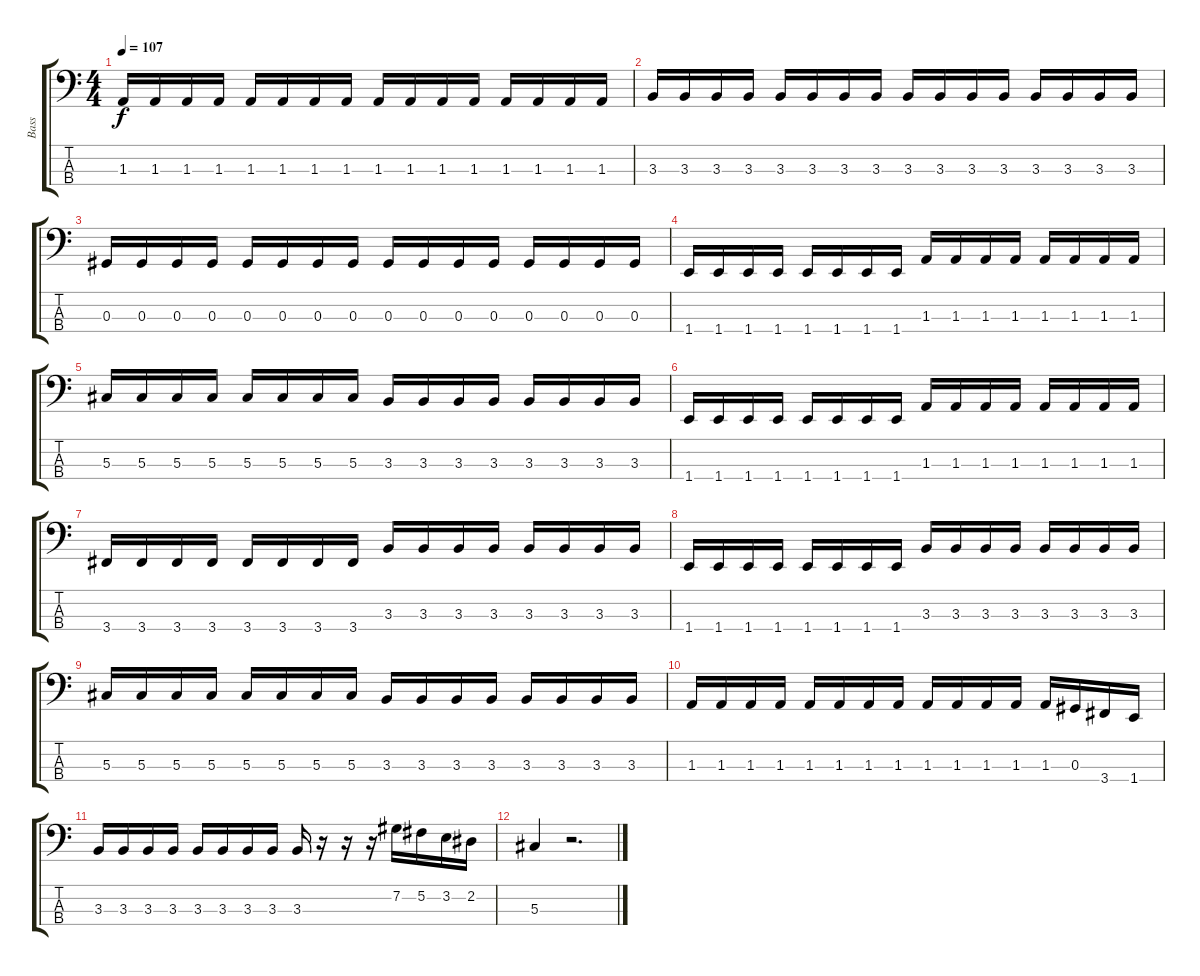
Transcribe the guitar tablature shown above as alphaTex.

\track ("Bass" "Bass") {instrument electricbassfinger}
\staff {score tabs}
\tuning (Gb2 Db2 Ab1 Eb1) {hide}
\ts (4 4)
\tempo 107
\clef f4
\ks c
1.3.16{dy f} 1.3.16 1.3.16 1.3.16 1.3.16 1.3.16 1.3.16 1.3.16 1.3.16 1.3.16 1.3.16 1.3.16 1.3.16 1.3.16 1.3.16 1.3.16 |
3.3.16 3.3.16 3.3.16 3.3.16 3.3.16 3.3.16 3.3.16 3.3.16 3.3.16 3.3.16 3.3.16 3.3.16 3.3.16 3.3.16 3.3.16 3.3.16 |
0.3.16 0.3.16 0.3.16 0.3.16 0.3.16 0.3.16 0.3.16 0.3.16 0.3.16 0.3.16 0.3.16 0.3.16 0.3.16 0.3.16 0.3.16 0.3.16 |
1.4.16 1.4.16 1.4.16 1.4.16 1.4.16 1.4.16 1.4.16 1.4.16 1.3.16 1.3.16 1.3.16 1.3.16 1.3.16 1.3.16 1.3.16 1.3.16 |
5.3.16 5.3.16 5.3.16 5.3.16 5.3.16 5.3.16 5.3.16 5.3.16 3.3.16 3.3.16 3.3.16 3.3.16 3.3.16 3.3.16 3.3.16 3.3.16 |
1.4.16 1.4.16 1.4.16 1.4.16 1.4.16 1.4.16 1.4.16 1.4.16 1.3.16 1.3.16 1.3.16 1.3.16 1.3.16 1.3.16 1.3.16 1.3.16 |
3.4.16 3.4.16 3.4.16 3.4.16 3.4.16 3.4.16 3.4.16 3.4.16 3.3.16 3.3.16 3.3.16 3.3.16 3.3.16 3.3.16 3.3.16 3.3.16 |
1.4.16 1.4.16 1.4.16 1.4.16 1.4.16 1.4.16 1.4.16 1.4.16 3.3.16 3.3.16 3.3.16 3.3.16 3.3.16 3.3.16 3.3.16 3.3.16 |
5.3.16 5.3.16 5.3.16 5.3.16 5.3.16 5.3.16 5.3.16 5.3.16 3.3.16 3.3.16 3.3.16 3.3.16 3.3.16 3.3.16 3.3.16 3.3.16 |
1.3.16 1.3.16 1.3.16 1.3.16 1.3.16 1.3.16 1.3.16 1.3.16 1.3.16 1.3.16 1.3.16 1.3.16 1.3.16 0.3.16 3.4.16 1.4.16 |
3.3.16 3.3.16 3.3.16 3.3.16 3.3.16 3.3.16 3.3.16 3.3.16 3.3.16 r.16 r.16 r.16 7.2.16 5.2.16 3.2.16 2.2.16 |
5.3.4 r.2{d}
